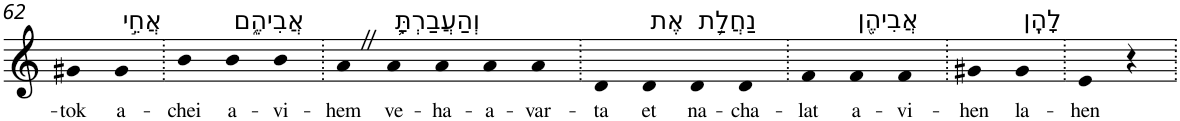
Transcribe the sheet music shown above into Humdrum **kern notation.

**kern	**text
*part1	*part1
*staff1	*staff1
*I"Piano	*
*I'Pno	*
!!LO:PB:g=z
*clefG2	*
*k[]	*
=62	=62
!	!LO:LY:b
4g#X	-tok
!LO:TX:a:t=אֲחֵ֣י	!
!	!LO:LY:b
4g#	a-
=63.	=63.
!	!LO:LY:b
4b	-chei
!LO:TX:a:t=אֲבִיהֶ֑ם	!
!	!LO:LY:b
4b	a-
!	!LO:LY:b
4b	-vi-
=64.	=64.
!	!LO:LY:b
4aZ	-hem
!LO:TX:a:t=וְהַעֲבַרְתָּ֛	!
!	!LO:LY:b
4a	ve-
!	!LO:LY:b
4a	-ha-
!	!LO:LY:b
4a	-a-
!	!LO:LY:b
4a	-var-
=65.	=65.
!	!LO:LY:b
4d	-ta
!LO:TX:a:t=אֶת	!
!	!LO:LY:b
4d	et
!LO:TX:a:t=נַחֲלַ֥ת	!
!	!LO:LY:b
4d	na-
!	!LO:LY:b
4d	-cha-
=66.	=66.
!	!LO:LY:b
4f	-lat
!LO:TX:a:t=אֲבִיהֶ֖ן	!
!	!LO:LY:b
4f	a-
!	!LO:LY:b
4f	-vi-
=67.	=67.
!	!LO:LY:b
4g#X	-hen
!LO:TX:a:t=לָהֶֽן	!
!	!LO:LY:b
4g#	la-
=68.	=68.
!	!LO:LY:b
4e	-hen
4r	.
=.	=.
*-	*-
